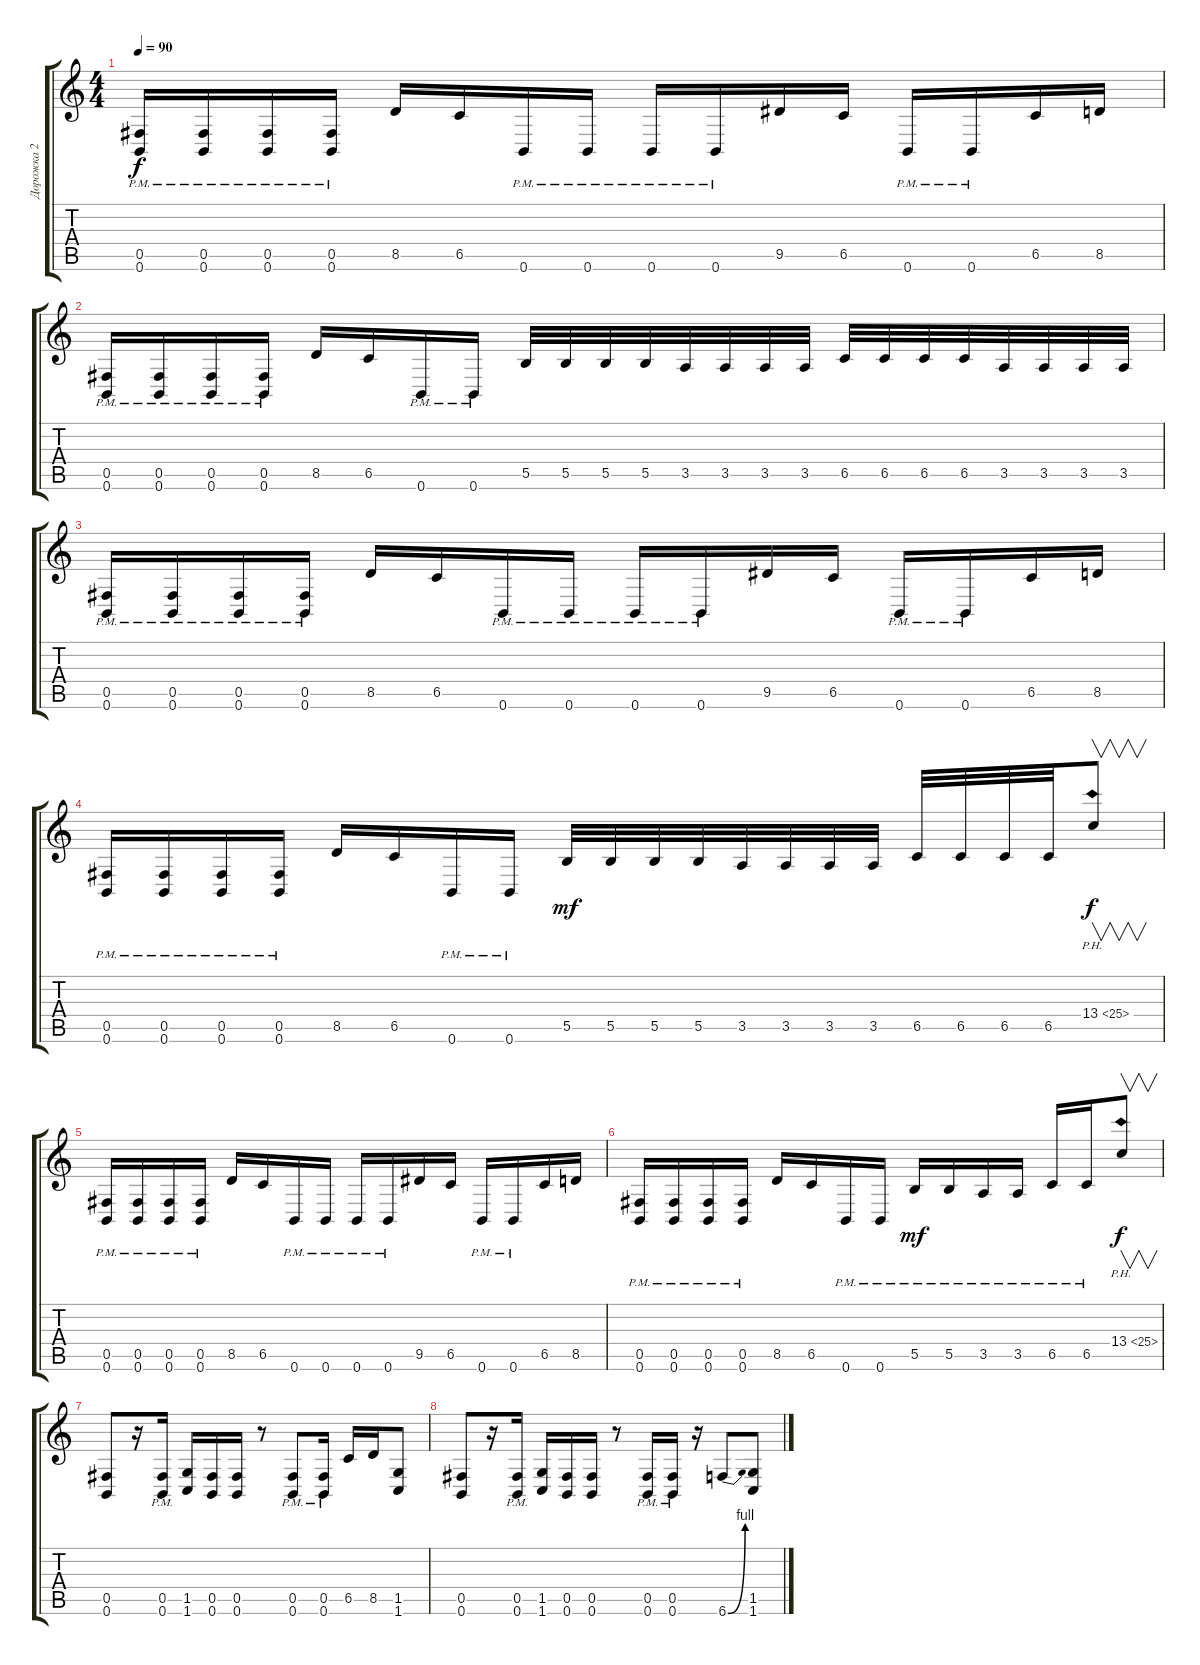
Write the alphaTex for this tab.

\track ("Дорожка 2" "Дорожка 2") {instrument distortionguitar}
\staff {score tabs}
\tuning (Db4 Ab3 E3 B2 Gb2 B1) {hide}
\ts (4 4)
\tempo 90
\clef g2
\ks c
(0.5{pm} 0.6{pm}).16{dy f} (0.5{pm} 0.6{pm}).16 (0.5{pm} 0.6{pm}).16 (0.5{pm} 0.6{pm}).16 8.5.16 6.5.16 0.6{pm}.16 0.6{pm}.16 0.6{pm}.16 0.6{pm}.16 9.5.16 6.5.16 0.6{pm}.16 0.6{pm}.16 6.5.16 8.5.16 |
(0.5{pm} 0.6{pm}).16 (0.5{pm} 0.6{pm}).16 (0.5{pm} 0.6{pm}).16 (0.5{pm} 0.6{pm}).16 8.5.16 6.5.16 0.6{pm}.16 0.6{pm}.16 5.5.32 5.5.32 5.5.32 5.5.32 3.5.32 3.5.32 3.5.32 3.5.32 6.5.32 6.5.32 6.5.32 6.5.32 3.5.32 3.5.32 3.5.32 3.5.32 |
(0.5{pm} 0.6{pm}).16 (0.5{pm} 0.6{pm}).16 (0.5{pm} 0.6{pm}).16 (0.5{pm} 0.6{pm}).16 8.5.16 6.5.16 0.6{pm}.16 0.6{pm}.16 0.6{pm}.16 0.6{pm}.16 9.5.16 6.5.16 0.6{pm}.16 0.6{pm}.16 6.5.16 8.5.16 |
(0.5{pm} 0.6{pm}).16 (0.5{pm} 0.6{pm}).16 (0.5{pm} 0.6{pm}).16 (0.5{pm} 0.6{pm}).16 8.5.16 6.5.16 0.6{pm}.16 0.6{pm}.16 5.5.32{dy mf} 5.5.32 5.5.32 5.5.32 3.5.32 3.5.32 3.5.32 3.5.32 6.5.32 6.5.32 6.5.32 6.5.32 13.4{ph 12}.8{v dy f} |
(0.5{pm} 0.6{pm}).16 (0.5{pm} 0.6{pm}).16 (0.5{pm} 0.6{pm}).16 (0.5{pm} 0.6{pm}).16 8.5.16 6.5.16 0.6{pm}.16 0.6{pm}.16 0.6{pm}.16 0.6{pm}.16 9.5.16 6.5.16 0.6{pm}.16 0.6{pm}.16 6.5.16 8.5.16 |
(0.5{pm} 0.6{pm}).16 (0.5{pm} 0.6{pm}).16 (0.5{pm} 0.6{pm}).16 (0.5{pm} 0.6{pm}).16 8.5.16 6.5.16 0.6{pm}.16 0.6{pm}.16 5.5{pm}.16{dy mf} 5.5{pm}.16 3.5{pm}.16 3.5{pm}.16 6.5{pm}.16 6.5{pm}.16 13.4{ph 12}.8{v dy f} |
(0.5 0.6).8 r.16 (0.5{pm} 0.6{pm}).16 (1.5 1.6).16 (0.5 0.6).16 (0.5 0.6).16 r.8 (0.5{pm} 0.6).8 (0.5{pm} 0.6{pm}).16 6.5.16 8.5.16 (1.5 1.6).8 |
(0.5 0.6).8 r.16 (0.5{pm} 0.6{pm}).16 (1.5 1.6).16 (0.5 0.6).16 (0.5 0.6).16 r.8 (0.5{pm} 0.6).16 (0.5{pm} 0.6{pm}).16 r.16 6.6{be (bend 0 0 60 4)}.8 (1.5 1.6).8
